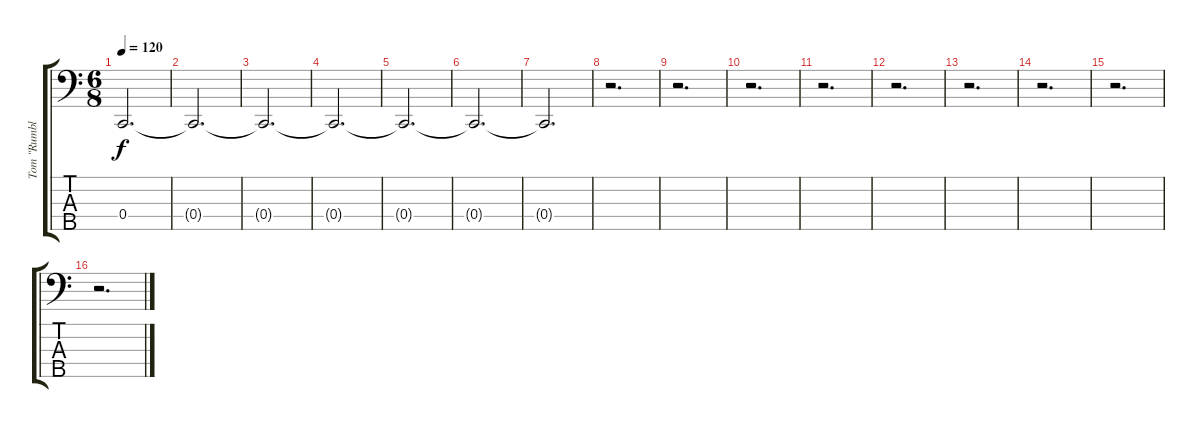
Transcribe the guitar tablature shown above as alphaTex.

\track ("Tom \"Rumble from Down Under\" Murphy" "Tom \"Rumbl") {instrument electricbassfinger}
\staff {score tabs}
\tuning (F2 C2 G1 C1 G0) {hide}
\ts (6 8)
\tempo 120
\clef f4
\ks c
0.4{t}.2{d dy f} |
0.4{t}.2{d} |
0.4{t}.2{d} |
0.4{t}.2{d volume 0} |
0.4{t}.2{d} |
0.4{t}.2{d} |
0.4{t}.2{d} |
r.2{d} |
r.2{d} |
r.2{d} |
r.2{d} |
r.2{d} |
r.2{d} |
r.2{d} |
r.2{d} |
r.2{d}
